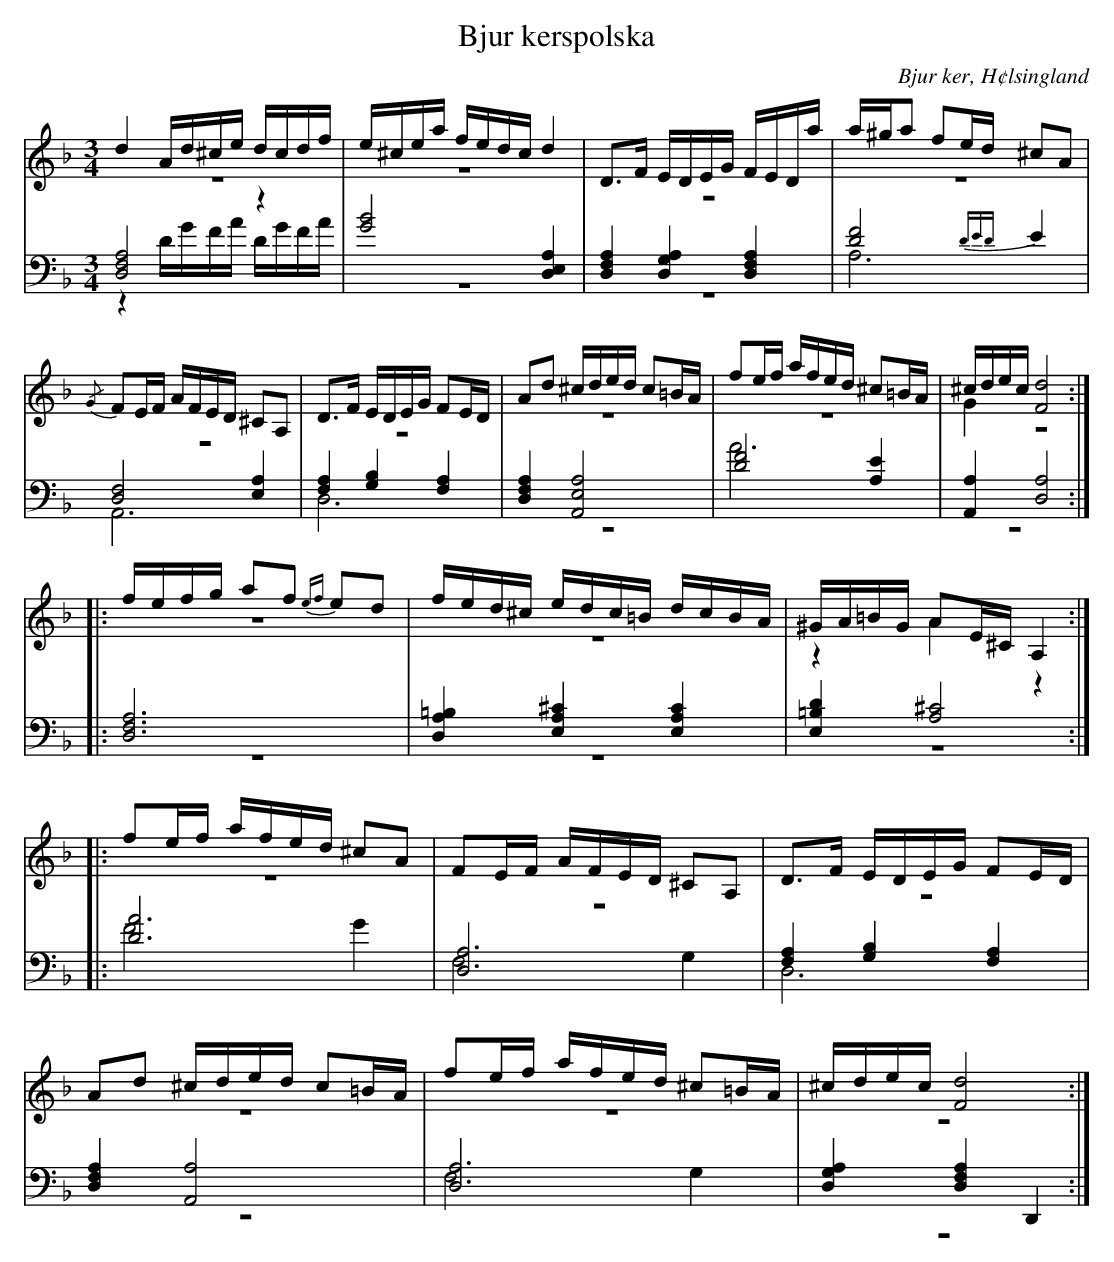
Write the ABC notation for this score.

X:1
T: Bjur kerspolska
O: Bjur ker, H¢lsingland
M: 3/4
L: 1/16
K: Dm
V:1
V:2 merge
V:3
V:4 merge
V:1
d4 Ad^ce dcdf |e^cea fedc d4|D2>F2 EDEG FEDa|a^ga2 f2ed ^c2A2|
{/G}F2EF AFED ^C2A,2|D2>F2 EDEG F2ED|A2d2 ^cded c2=BA|f2ef afed ^c2=BA|^cdec [F8d8]:|
|:fefg a2f2 {ef}e2d2 |fed^c edc=B dcBA|^GA=BG A2E^C A,4:|
|:f2ef afed ^c2A2|F2EF AFED ^C2A,2|D2>F2 EDEG F2ED|
A2d2 ^cded c2=BA|f2ef afed ^c2=BA|^cdec [F8d8]:|
V:2
z12|z12|z12|z12|
z12|z12|z12|z12|G4 z8:|
|:z12|z12|z4 A4 z4:|
|:z12|z12|z12|
z12|z12|z12:|
V:3 clef=bass
[D,8F,8A,8] z4|[G8B8] [D,4E,4A,4]|[D,4F,4A,4] [D,4G,4A,4] [D,4F,4A,4]|[D8F8] {DED}E4|
[D,8F,8] [E,4A,4]|[F,4A,4] [G,4B,4] [F,4A,4]|[D,4F,4A,4] [A,,8E,8A,8]|[D8F8] [A,4E4]|[A,,4A,4] [D,8A,8]:|
|:[D,12F,12A,12]|[D,4A,4=B,4] [E,4A,4^C4] [E,4A,4C4]|[E,4=B,4D4] [A,8^C8]:|
|:[D12A12]|[D,12A,12]|[F,4A,4] [G,4B,4] [F,4A,4]|
[D,4F,4A,4] [A,,8A,8]|[D,12A,12]|[D,4G,4A,4] [D,4F,4A,4] D,,4:|
V:4 clef=bass
z4 DGFA DGFA|z12|z12|A,12|
A,,12|D,12|z12|A12|z12:|
|:z12|z12|z12:|
|:F8 G4|F,8 G,4|D,12|
z12|F,8 G,4|z12:|
